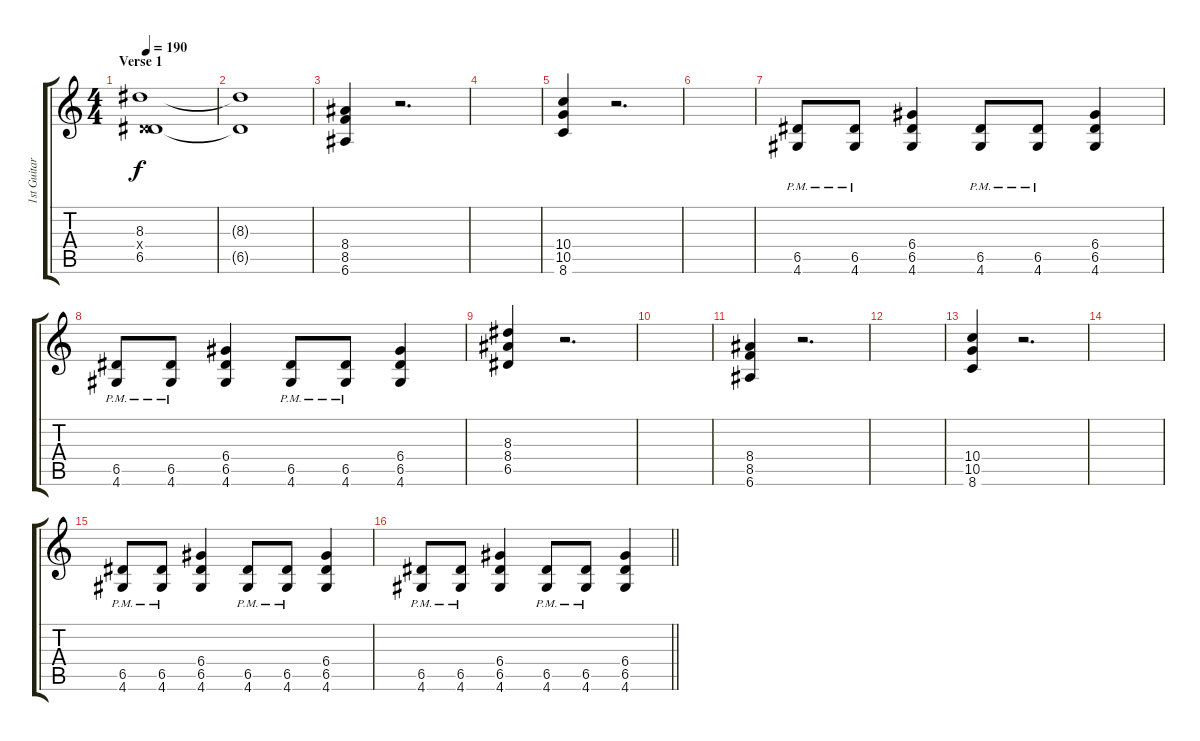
\track ("1st Guitar" "1st Guitar") {instrument distortionguitar}
\staff {score tabs}
\tuning (E4 B3 G3 D3 A2 E2) {hide}
\ts (4 4)
\section ("" "Verse 1")
\tempo 190
\clef g2
\ks c
(8.3 0.4{x} 6.5).1{dy f volume 4} |
(8.3{t} 6.5{t}).1 |
(8.4 8.5 6.6).4{volume 16} r.2{d} |
|
(10.4 10.5 8.6).4 r.2{d} |
|
(6.5{pm} 4.6{pm}).8 (6.5{pm} 4.6{pm}).8 (6.4 6.5 4.6).4 (6.5{pm} 4.6{pm}).8 (6.5{pm} 4.6{pm}).8 (6.4 6.5 4.6).4 |
(6.5{pm} 4.6{pm}).8 (6.5{pm} 4.6{pm}).8 (6.4 6.5 4.6).4 (6.5{pm} 4.6{pm}).8 (6.5{pm} 4.6{pm}).8 (6.4 6.5 4.6).4 |
(8.3 8.4 6.5).4 r.2{d} |
|
(8.4 8.5 6.6).4 r.2{d} |
|
(10.4 10.5 8.6).4 r.2{d} |
|
(6.5{pm} 4.6{pm}).8 (6.5{pm} 4.6{pm}).8 (6.4 6.5 4.6).4 (6.5{pm} 4.6{pm}).8 (6.5{pm} 4.6{pm}).8 (6.4 6.5 4.6).4 |
\barLineRight lightlight
(6.5{pm} 4.6{pm}).8 (6.5{pm} 4.6{pm}).8 (6.4 6.5 4.6).4 (6.5{pm} 4.6{pm}).8 (6.5{pm} 4.6{pm}).8 (6.4 6.5 4.6).4
